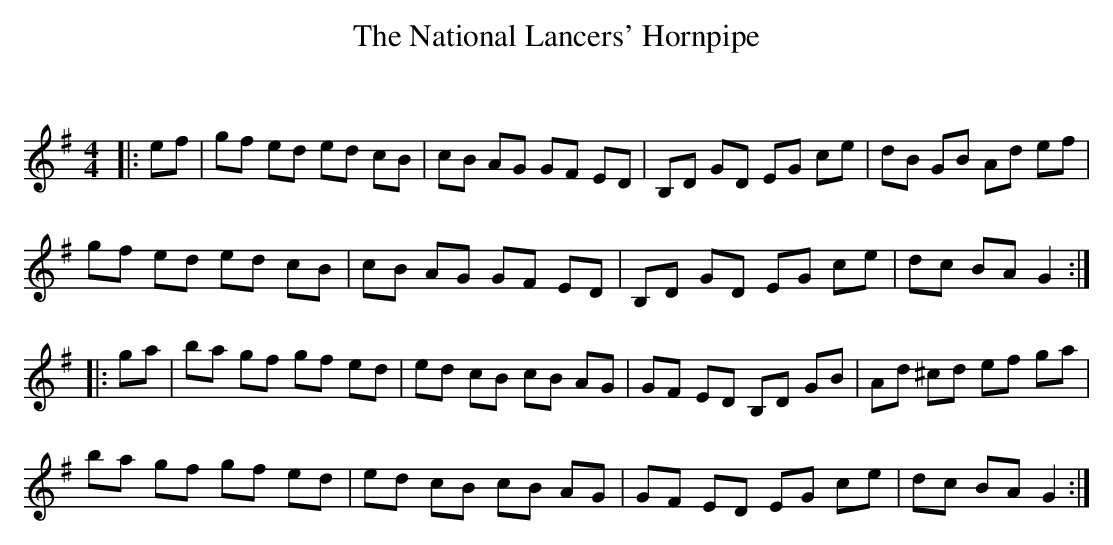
X:1
T: The National Lancers' Hornpipe
C:
Q: 232
K:G
M:4/4
L:1/8
|:ef|gf ed ed cB|cB AG GF ED|B,D GD EG ce|dB GB Ad ef|
gf ed ed cB|cB AG GF ED|B,D GD EG ce|dc BA G2:|
|:ga|ba gf gf ed|ed cB cB AG|GF ED B,D GB|Ad ^cd ef ga|
ba gf gf ed|ed cB cB AG|GF ED EG ce|dc BA G2:|
